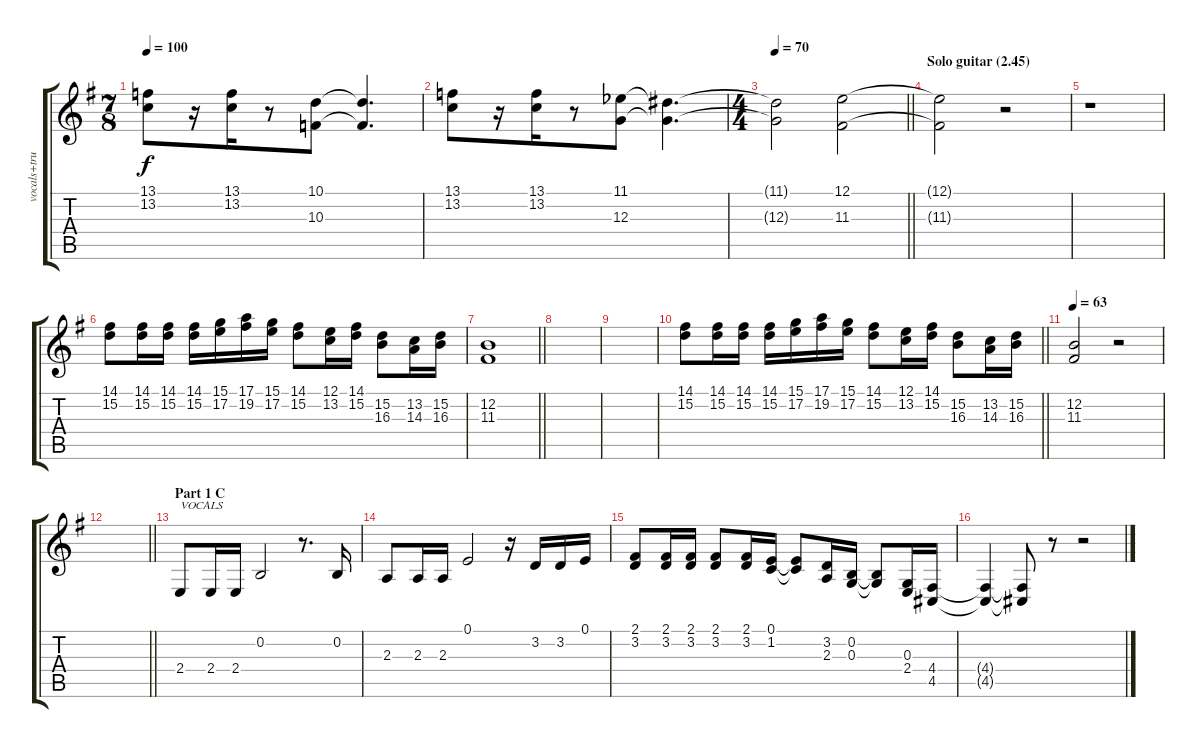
\track ("vocals+trumpet" "vocals+tru") {instrument tenorsax}
\staff {score tabs}
\tuning (E4 B3 G3 D3 A2 E2) {hide}
\ts (7 8)
\tempo 100
\clef g2
\ks g
(13.1 13.2).8{dy f} r.16 (13.1 13.2).16 r.8 (10.1 10.3).8 (10.1{t} 10.3{t}).4{d} |
(13.1 13.2).8 r.16 (13.1 13.2).16 r.8 (11.1{acc b} 12.3).8 (11.1{t} 12.3{t}).4{d} |
\ts (4 4)
\tempo 70
\barLineRight lightlight
(11.1{t} 12.3{t}).2 (12.1 11.3).2 |
\section ("" "Solo guitar (2.45)")
(12.1{t} 11.3{t}).2 r.2 |
r.1 |
(14.1 15.2).8 (14.1 15.2).16 (14.1 15.2).16 (14.1 15.2).16 (15.1 17.2).16 (17.1 19.2).16 (15.1 17.2).16 (14.1 15.2).8 (12.1 13.2).16 (14.1 15.2).16 (15.2 16.3).8 (13.2 14.3).16 (15.2 16.3).16 |
\barLineRight lightlight
(12.2 11.3).1 |
|
|
\barLineRight lightlight
(14.1 15.2).8 (14.1 15.2).16 (14.1 15.2).16 (14.1 15.2).16 (15.1 17.2).16 (17.1 19.2).16 (15.1 17.2).16 (14.1 15.2).8 (12.1 13.2).16 (14.1 15.2).16 (15.2 16.3).8 (13.2 14.3).16 (15.2 16.3).16 |
\tempo 63
(12.2 11.3).2 r.2 |
\barLineRight lightlight
|
\section ("" "Part 1 C")
2.4.8{txt "VOCALS" instrument tenorsax} 2.4.16 2.4.16 0.2.2 r.8{d} 0.2.16 |
2.3.8 2.3.16 2.3.16 0.1.2 r.16 3.2.16 3.2.16 0.1.16 |
(2.1 3.2).8 (2.1 3.2).16 (2.1 3.2).16 (2.1 3.2).8 (2.1 3.2).16 (0.1 1.2).16 (0.1{t} 1.2{t}).8 (3.2 2.3).16 (0.2 0.3).16 (0.2{t} 0.3{t}).8 (0.3 2.4).16 (4.4 4.5).16 |
(4.4{t} 4.5{t}).4 (4.4{t} 4.5{t}).8 r.8 r.2
